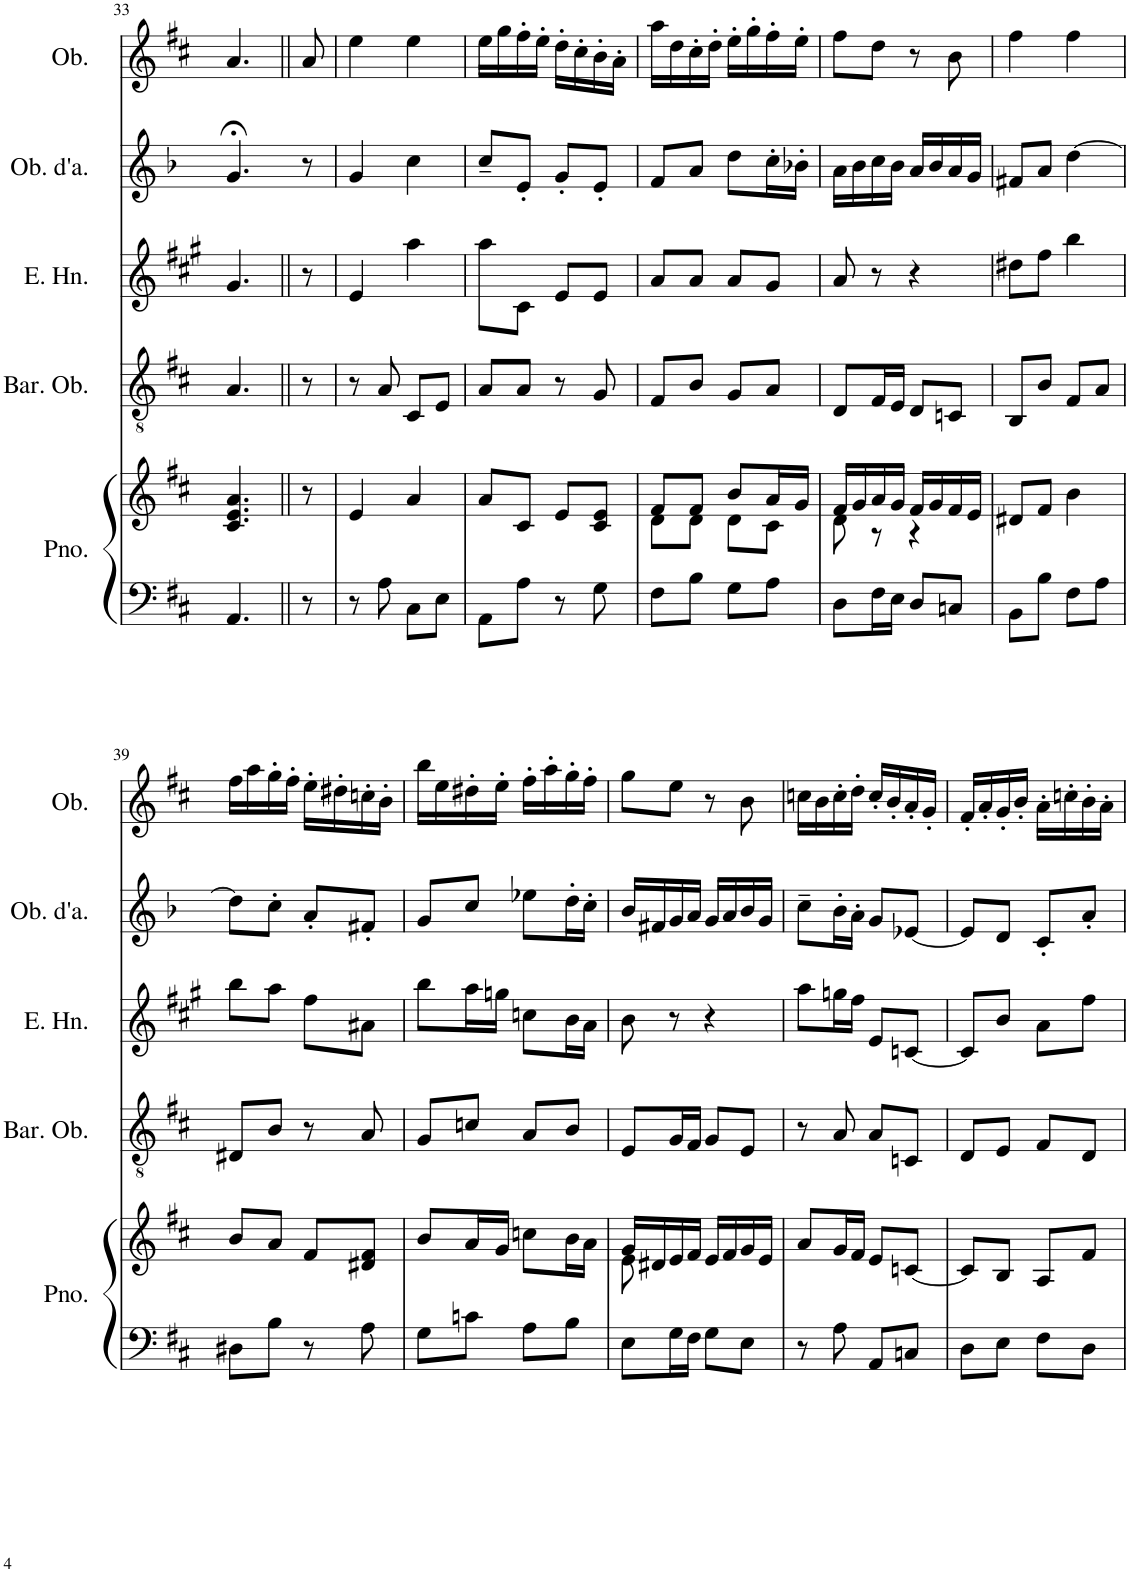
**kern	**kern	**kern	**kern	**kern	**kern
*part5	*part5	*part4	*part3	*part2	*part1
*staff6	*staff5	*staff4	*staff3	*staff2	*staff1
*I"Piano	*	*I"Baritone Oboe	*I"English Horn	*I"Oboe d'amore	*I"Oboe
*I'Pno.	*	*I'Bar. Ob.	*I'E. Hn.	*I'Ob. d'a.	*I'Ob.
!!LO:PB:g=z
*clefF4	*clefG2	*clefGv2	*clefG2	*clefG2	*clefG2
*	*	*	*Trd4c7	*Trd2c3	*
*k[f#c#]	*k[f#c#]	*k[f#c#]	*k[f#c#g#]	*k[b-]	*k[f#c#]
*M2/4	*M2/4	*M2/4	*M2/4	*M2/4	*M2/4
=33||	=33||	=33	=33	=33	=33
4.AA/	4.c#/ 4.e/ 4.a/	4.A/	4.g#/	4.g;</	4.a/
8r	8r	8r	8r	8r	8a/
=34	=34	=34	=34	=34	=34
8r	4e/	8r	4e/	4g/	4ee\
8A\	.	8A/	.	.	.
8C#\L	4a/	8C#/L	4aa\	4cc\	4ee\
8E\J	.	8E/J	.	.	.
=35	=35	=35	=35	=35	=35
8AA\L	8a/L	8A/L	8aa\L	8cc~/L	16ee\LL
.	.	.	.	.	16gg\
8A\J	8c#/J	8A/J	8c#\J	8e'/J	16ff#'\
.	.	.	.	.	16ee'\JJ
8r	8e/L	8r	8e/L	8g'/L	16dd'\LL
.	.	.	.	.	16cc#'\
8G\	8c#/ 8e/J	8G/	8e/J	8e'/J	16b'\
.	.	.	.	.	16a'\JJ
=36	=36	=36	=36	=36	=36
*	*^	*	*	*	*
8F#\L	8f#/L	8d\L	8F#/L	8a/L	8f/L	16aa\LL
.	.	.	.	.	.	16dd\
8B\J	8f#/J	8d\J	8B/J	8a/J	8a/J	16cc#'\
.	.	.	.	.	.	16dd'\JJ
8G\L	8b/L	8d\L	8G/L	8a/L	8dd\L	16ee'\LL
.	.	.	.	.	.	16gg'\
8A\J	16a/L	8c#\J	8A/J	8g#/J	16cc'\L	16ff#'\
.	16g/JJ	.	.	.	16b-X'\JJ	16ee'\JJ
=37	=37	=37	=37	=37	=37	=37
8D\L	16f#/LL	8d\	8D/L	8a/	16a\LL	8ff#\L
.	16g/	.	.	.	16b-\	.
16F#\L	16a/	8r	16F#/L	8r	16cc\	8dd\J
16E\JJ	16g/JJ	.	16E/JJ	.	16b-\JJ	.
8D/L	16f#/LL	4r	8D/L	4r	16a/LL	8r
.	16g/	.	.	.	16b-/	.
8Cn/J	16f#/	.	8Cn/J	.	16a/	8b\
.	16e/JJ	.	.	.	16g/JJ	.
*	*v	*v	*	*	*	*
=38	=38	=38	=38	=38	=38
8BB\L	8d#X/L	8BB/L	8dd#X\L	8f#X/L	4ff#\
8B\J	8f#/J	8B/J	8ff#\J	8a/J	.
8F#\L	4b\	8F#/L	4bb\	[4dd\	4ff#\
8A\J	.	8A/J	.	.	.
!!LO:LB:g=z
=39	=39	=39	=39	=39	=39
8D#X\L	8b/L	8D#X/L	8bb\L	8dd\L]	16ff#\LL
.	.	.	.	.	16aa\
8B\J	8a/J	8B/J	8aa\J	8cc'\J	16gg'\
.	.	.	.	.	16ff#'\JJ
8r	8f#/L	8r	8ff#\L	8a'/L	16ee'\LL
.	.	.	.	.	16dd#X'\
8A\	8d#X/ 8f#/J	8A/	8a#X\J	8f#X'/J	16ccn'\
.	.	.	.	.	16b'\JJ
=40	=40	=40	=40	=40	=40
8G\L	8b/L	8G/L	8bb\L	8g/L	16bb\LL
.	.	.	.	.	16ee\
8cn\J	16a/L	8cn/J	16aa\L	8cc/J	16dd#X'\
.	16g/JJ	.	16ggn\JJ	.	16ee'\JJ
8A\L	8ccn\L	8A/L	8ccn\L	8ee-X\L	16ff#'\LL
.	.	.	.	.	16aa'\
8B\J	16b\L	8B/J	16b\L	16dd'\L	16gg'\
.	16a\JJ	.	16a\JJ	16cc'\JJ	16ff#'\JJ
=41	=41	=41	=41	=41	=41
*	*^	*	*	*	*
8E\L	16g/LL	8e\	8E/L	8b\	16b-/LL	8gg\L
.	16d#X/	.	.	.	16f#X/	.
16G\L	16e/	4.ryy	16G/L	8r	16g/	8ee\J
16F#\JJ	16f#/JJ	.	16F#/JJ	.	16a/JJ	.
8G\L	16e/LL	.	8G/L	4r	16g/LL	8r
.	16f#/	.	.	.	16a/	.
8E\J	16g/	.	8E/J	.	16b-/	8b\
.	16e/JJ	.	.	.	16g/JJ	.
*	*v	*v	*	*	*	*
=42	=42	=42	=42	=42	=42
8r	8a/L	8r	8aa\L	8cc~\L	16ccn\LL
.	.	.	.	.	16b\
8A\	16g/L	8A/	16ggn\L	16b-'\L	16cc'\
.	16f#/JJ	.	16ff#\JJ	16a'\JJ	16dd'\JJ
8AA/L	8e/L	8A/L	8e/L	8g/L	16cc'/LL
.	.	.	.	.	16b'/
8Cn/J	[8cn/J	8Cn/J	[8cn/J	[8e-X/J	16a'/
.	.	.	.	.	16g'/JJ
=43	=43	=43	=43	=43	=43
8D\L	8c/L]	8D/L	8c/L]	8e-/L]	16f#'/LL
.	.	.	.	.	16a'/
8E\J	8B/J	8E/J	8b/J	8d/J	16g'/
.	.	.	.	.	16b'/JJ
8F#\L	8A/L	8F#/L	8a\L	8c'/L	16a'\LL
.	.	.	.	.	16ccn'\
8D\J	8f#/J	8D/J	8ff#\J	8a'/J	16b'\
.	.	.	.	.	16a'\JJ
=	=	=	=	=	=
*-	*-	*-	*-	*-	*-
